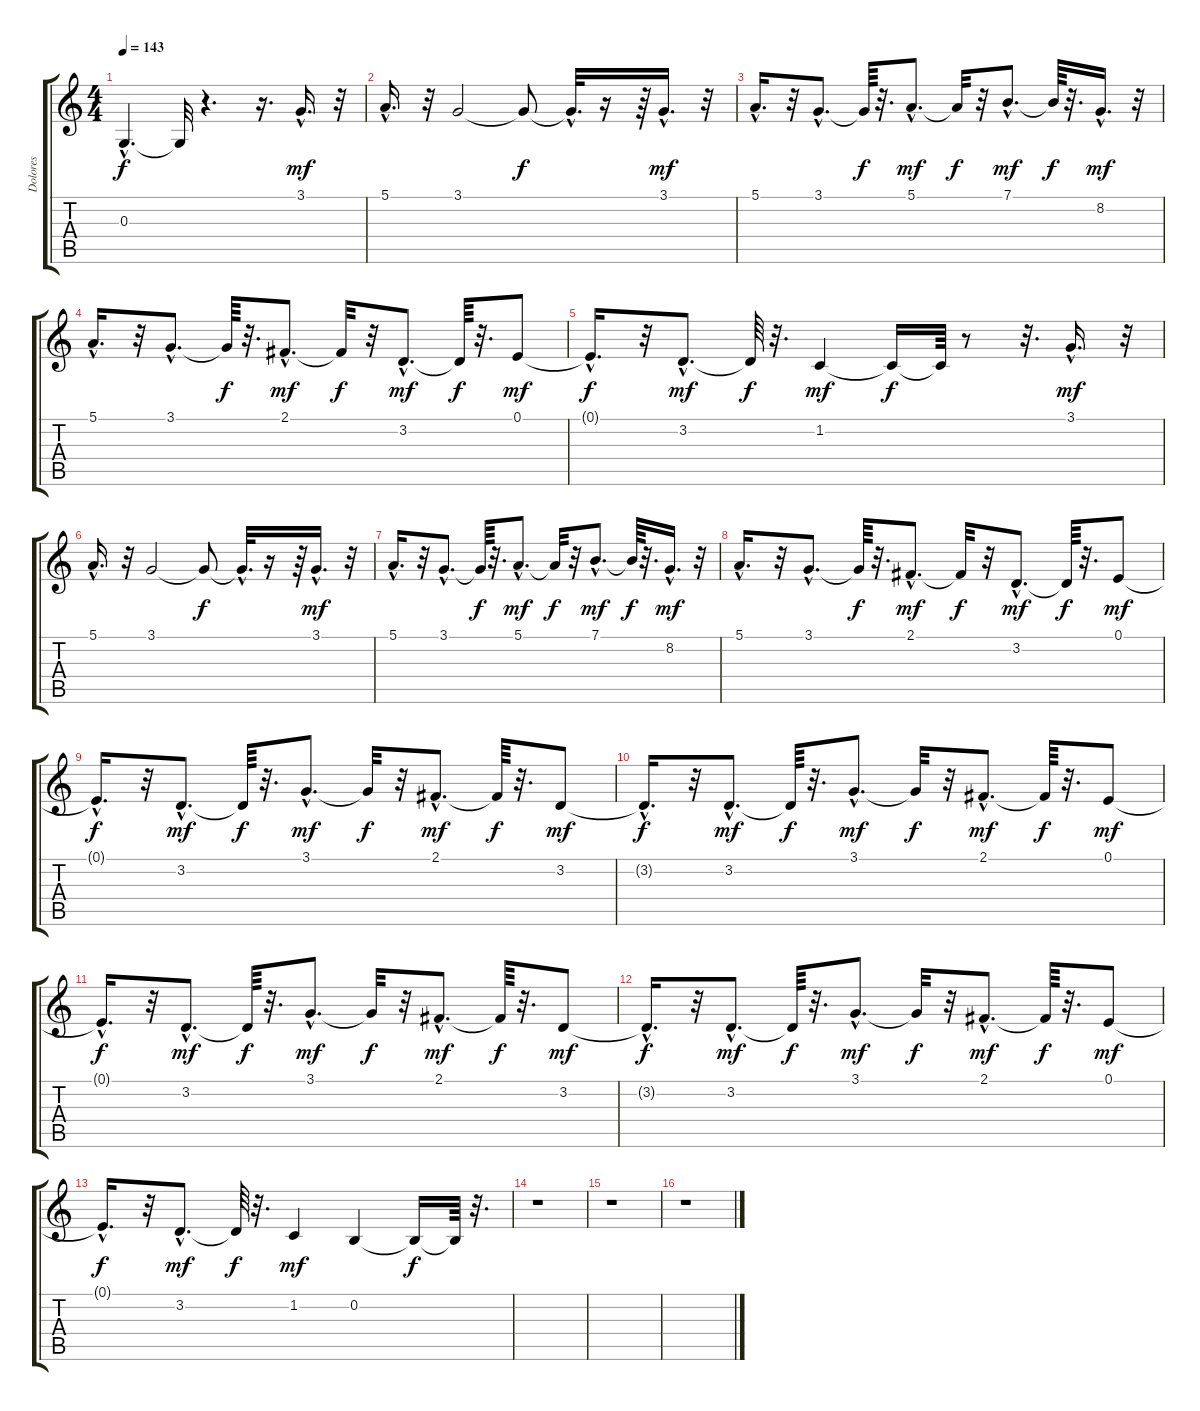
\track ("Dolores" "Dolores") {instrument panflute}
\staff {score tabs}
\tuning (E4 B3 G3 D3 A2 E2) {hide}
\ts (4 4)
\tempo 143
\clef g2
\ks c
0.3{hac t}.4{d dy f} 0.3{t}.32 r.4{d} r.16{d} 3.1{hac}.16{d dy mf} r.32 |
5.1{hac}.16{d} r.32 3.1.2 3.1{t}.8{dy f} 3.1{hac t}.32{d} r.16 r.64 3.1{hac}.16{d dy mf} r.32 |
5.1{hac}.16{d} r.32 3.1{hac}.8{d} 3.1{t}.64{dy f} r.32{d} 5.1{hac}.8{d dy mf} 5.1{t}.32{dy f} r.32 7.1{hac}.8{d dy mf} 7.1{t}.64{dy f} r.32{d} 8.2{hac}.16{d dy mf} r.32 |
5.1{hac}.16{d} r.32 3.1{hac}.8{d} 3.1{t}.64{dy f} r.32{d} 2.1{hac}.8{d dy mf} 2.1{t}.32{dy f} r.32 3.2{hac}.8{d dy mf} 3.2{t}.64{dy f} r.32{d} 0.1.8{dy mf} |
0.1{hac t}.16{d dy f} r.32 3.2{hac}.8{d dy mf} 3.2{t}.64{dy f} r.32{d} 1.2.4{dy mf} 1.2{t}.16{dy f} 1.2{t}.64 r.8 r.32{d} 3.1{hac}.16{d dy mf} r.32 |
5.1{hac}.16{d} r.32 3.1.2 3.1{t}.8{dy f} 3.1{hac t}.32{d} r.16 r.64 3.1{hac}.16{d dy mf} r.32 |
5.1{hac}.16{d} r.32 3.1{hac}.8{d} 3.1{t}.64{dy f} r.32{d} 5.1{hac}.8{d dy mf} 5.1{t}.32{dy f} r.32 7.1{hac}.8{d dy mf} 7.1{t}.64{dy f} r.32{d} 8.2{hac}.16{d dy mf} r.32 |
5.1{hac}.16{d} r.32 3.1{hac}.8{d} 3.1{t}.64{dy f} r.32{d} 2.1{hac}.8{d dy mf} 2.1{t}.32{dy f} r.32 3.2{hac}.8{d dy mf} 3.2{t}.64{dy f} r.32{d} 0.1.8{dy mf} |
0.1{hac t}.16{d dy f} r.32 3.2{hac}.8{d dy mf} 3.2{t}.64{dy f} r.32{d} 3.1{hac}.8{d dy mf} 3.1{t}.32{dy f} r.32 2.1{hac}.8{d dy mf} 2.1{t}.64{dy f} r.32{d} 3.2.8{dy mf} |
3.2{hac t}.16{d dy f} r.32 3.2{hac}.8{d dy mf} 3.2{t}.64{dy f} r.32{d} 3.1{hac}.8{d dy mf} 3.1{t}.32{dy f} r.32 2.1{hac}.8{d dy mf} 2.1{t}.64{dy f} r.32{d} 0.1.8{dy mf} |
0.1{hac t}.16{d dy f} r.32 3.2{hac}.8{d dy mf} 3.2{t}.64{dy f} r.32{d} 3.1{hac}.8{d dy mf} 3.1{t}.32{dy f} r.32 2.1{hac}.8{d dy mf} 2.1{t}.64{dy f} r.32{d} 3.2.8{dy mf} |
3.2{hac t}.16{d dy f} r.32 3.2{hac}.8{d dy mf} 3.2{t}.64{dy f} r.32{d} 3.1{hac}.8{d dy mf} 3.1{t}.32{dy f} r.32 2.1{hac}.8{d dy mf} 2.1{t}.64{dy f} r.32{d} 0.1.8{dy mf} |
0.1{hac t}.16{d dy f} r.32 3.2{hac}.8{d dy mf} 3.2{t}.64{dy f} r.32{d} 1.2.4{dy mf} 0.2.4 0.2{t}.16{dy f} 0.2{t}.64 r.32{d} |
r.1 |
r.1 |
r.1
